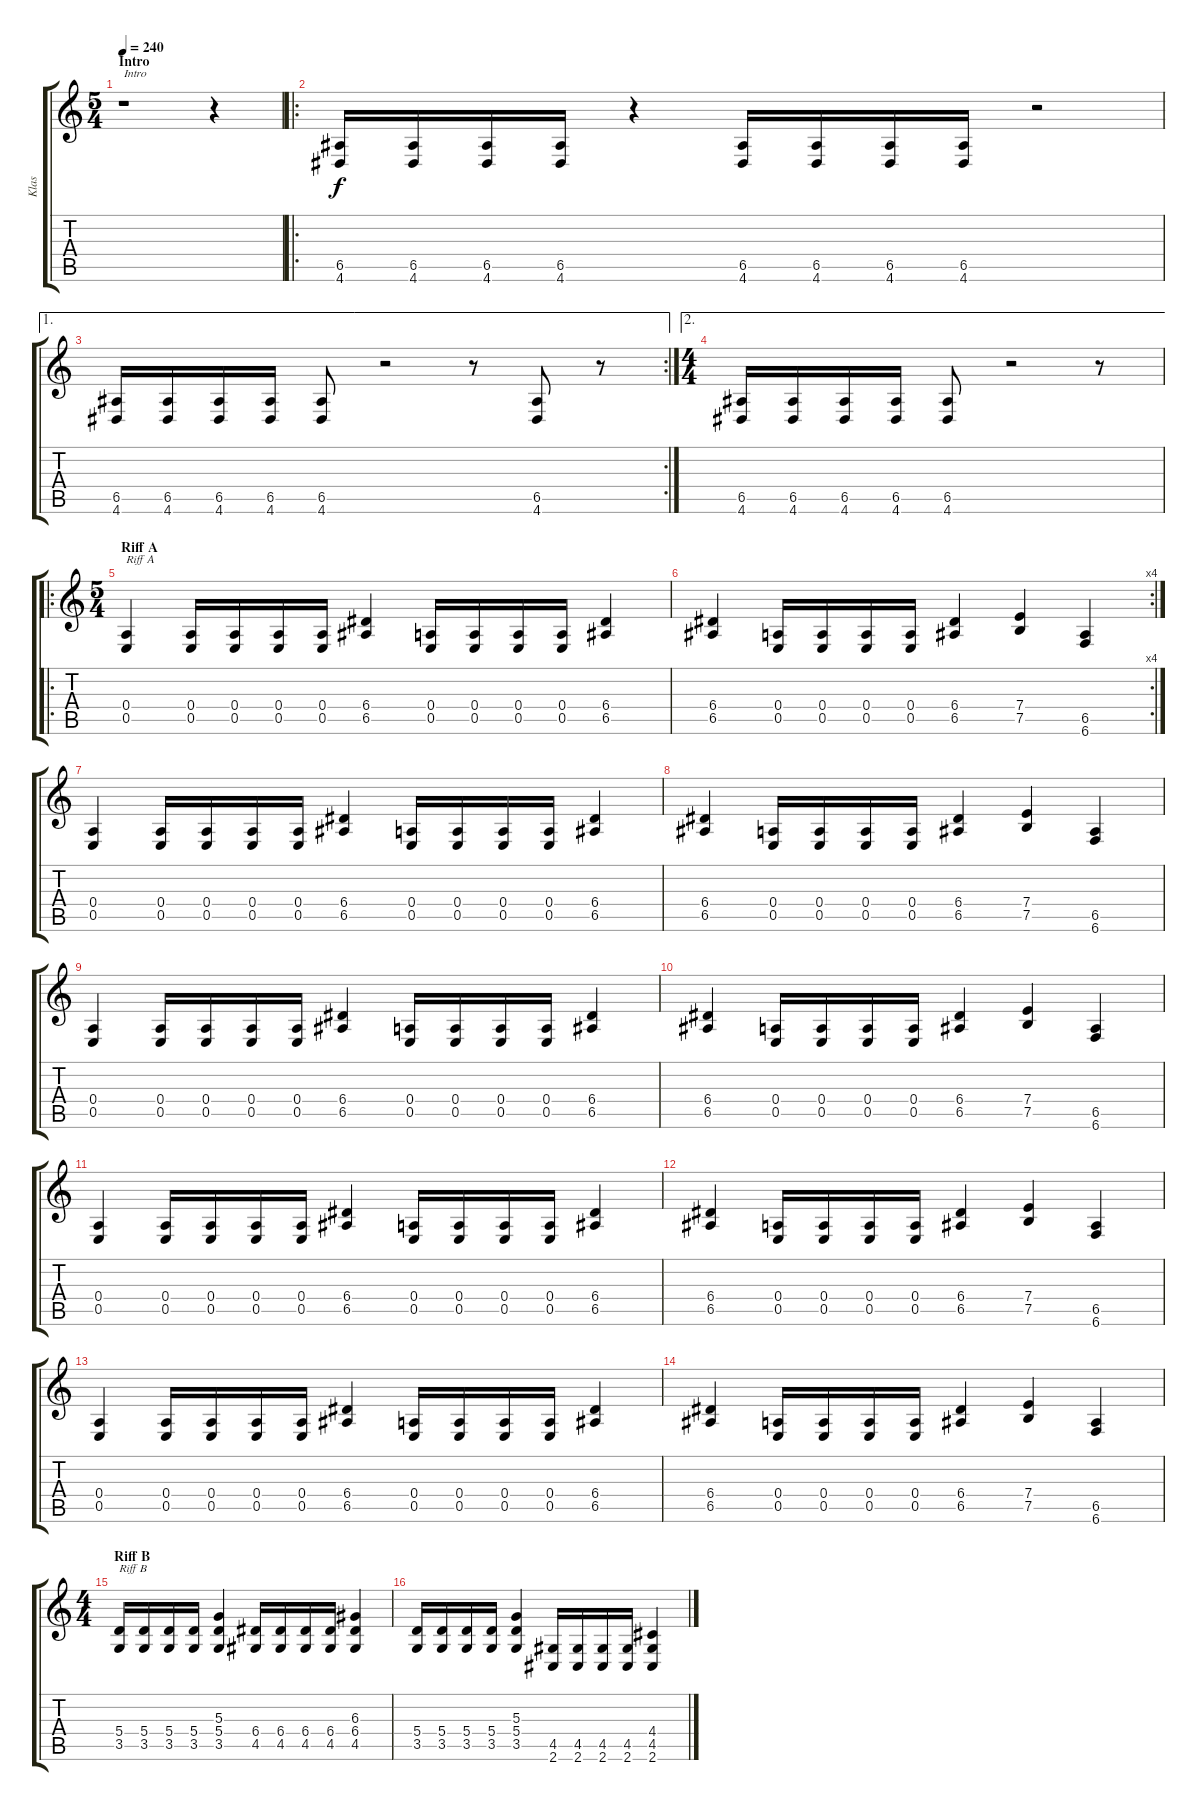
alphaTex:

\track ("Klas" "Klas") {instrument distortionguitar}
\staff {score tabs}
\tuning (B3 Gb3 D3 A2 E2 B1) {hide}
\ts (5 4)
\section ("" "Intro")
\tempo 240
\clef g2
\ks c
r.1{txt "Intro" dy f instrument distortionguitar} r.4 |
\ro
(6.5 4.6).16 (6.5 4.6).16 (6.5 4.6).16 (6.5 4.6).16 r.4 (6.5 4.6).16 (6.5 4.6).16 (6.5 4.6).16 (6.5 4.6).16 r.2 |
\ae 1
\rc 2
(6.5 4.6).16 (6.5 4.6).16 (6.5 4.6).16 (6.5 4.6).16 (6.5 4.6).8 r.2 r.8 (6.5 4.6).8 r.8 |
\ae 2
\ts (4 4)
(6.5 4.6).16 (6.5 4.6).16 (6.5 4.6).16 (6.5 4.6).16 (6.5 4.6).8 r.2 r.8 |
\ro
\ts (5 4)
\section ("" "Riff A")
(0.4 0.5).4{txt "Riff A"} (0.4 0.5).16 (0.4 0.5).16 (0.4 0.5).16 (0.4 0.5).16 (6.4 6.5).4 (0.4 0.5).16 (0.4 0.5).16 (0.4 0.5).16 (0.4 0.5).16 (6.4 6.5).4 |
\rc 4
(6.4 6.5).4 (0.4 0.5).16 (0.4 0.5).16 (0.4 0.5).16 (0.4 0.5).16 (6.4 6.5).4 (7.4 7.5).4 (6.5 6.6).4 |
(0.4 0.5).4 (0.4 0.5).16 (0.4 0.5).16 (0.4 0.5).16 (0.4 0.5).16 (6.4 6.5).4 (0.4 0.5).16 (0.4 0.5).16 (0.4 0.5).16 (0.4 0.5).16 (6.4 6.5).4 |
(6.4 6.5).4 (0.4 0.5).16 (0.4 0.5).16 (0.4 0.5).16 (0.4 0.5).16 (6.4 6.5).4 (7.4 7.5).4 (6.5 6.6).4 |
(0.4 0.5).4 (0.4 0.5).16 (0.4 0.5).16 (0.4 0.5).16 (0.4 0.5).16 (6.4 6.5).4 (0.4 0.5).16 (0.4 0.5).16 (0.4 0.5).16 (0.4 0.5).16 (6.4 6.5).4 |
(6.4 6.5).4 (0.4 0.5).16 (0.4 0.5).16 (0.4 0.5).16 (0.4 0.5).16 (6.4 6.5).4 (7.4 7.5).4 (6.5 6.6).4 |
(0.4 0.5).4 (0.4 0.5).16 (0.4 0.5).16 (0.4 0.5).16 (0.4 0.5).16 (6.4 6.5).4 (0.4 0.5).16 (0.4 0.5).16 (0.4 0.5).16 (0.4 0.5).16 (6.4 6.5).4 |
(6.4 6.5).4 (0.4 0.5).16 (0.4 0.5).16 (0.4 0.5).16 (0.4 0.5).16 (6.4 6.5).4 (7.4 7.5).4 (6.5 6.6).4 |
(0.4 0.5).4 (0.4 0.5).16 (0.4 0.5).16 (0.4 0.5).16 (0.4 0.5).16 (6.4 6.5).4 (0.4 0.5).16 (0.4 0.5).16 (0.4 0.5).16 (0.4 0.5).16 (6.4 6.5).4 |
(6.4 6.5).4 (0.4 0.5).16 (0.4 0.5).16 (0.4 0.5).16 (0.4 0.5).16 (6.4 6.5).4 (7.4 7.5).4 (6.5 6.6).4 |
\ts (4 4)
\section ("" "Riff B")
(5.4 3.5).16{txt "Riff B"} (5.4 3.5).16 (5.4 3.5).16 (5.4 3.5).16 (5.3 5.4 3.5).4 (6.4 4.5).16 (6.4 4.5).16 (6.4 4.5).16 (6.4 4.5).16 (6.3 6.4 4.5).4 |
(5.4 3.5).16 (5.4 3.5).16 (5.4 3.5).16 (5.4 3.5).16 (5.3 5.4 3.5).4 (4.5 2.6).16 (4.5 2.6).16 (4.5 2.6).16 (4.5 2.6).16 (4.4 4.5 2.6).4
